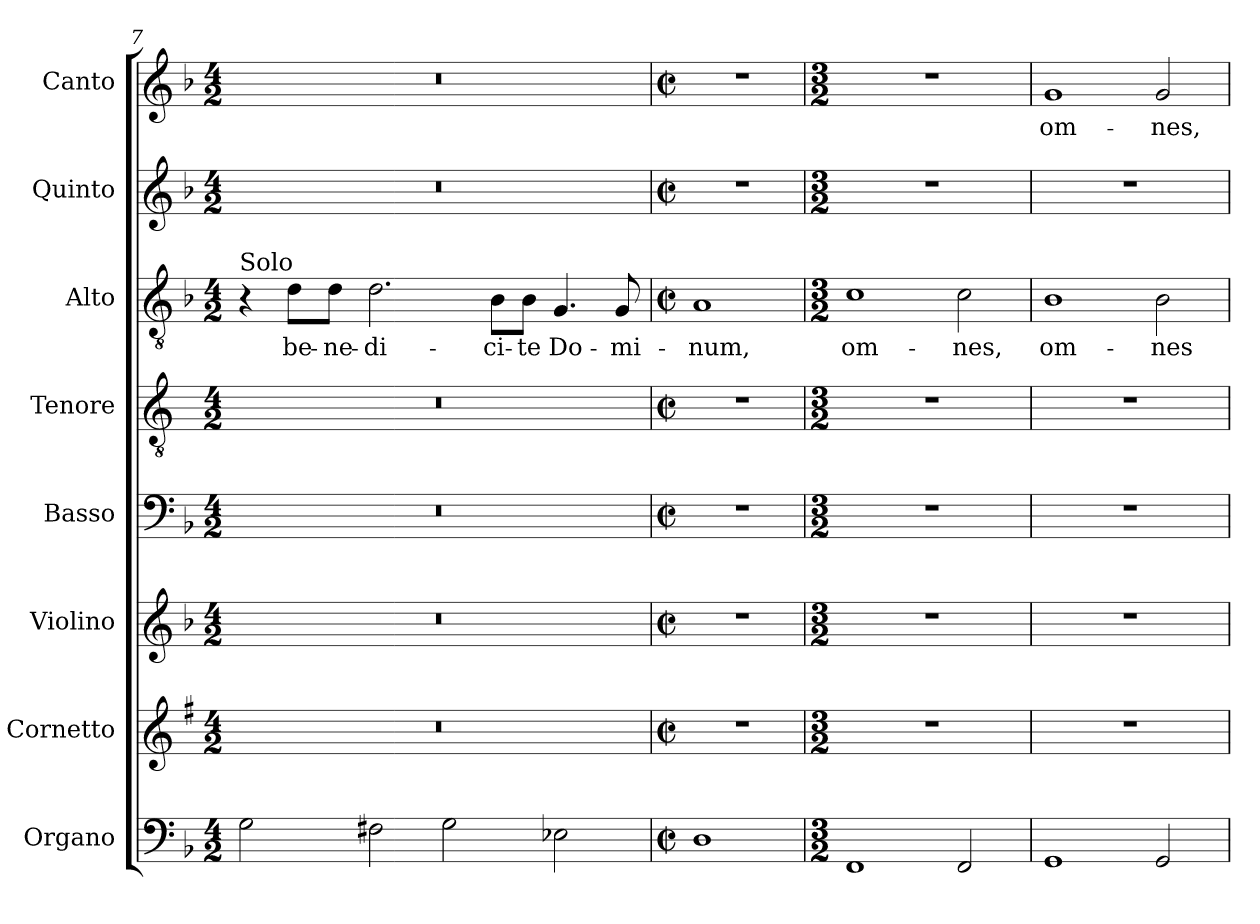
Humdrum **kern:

**kern	**kern	**kern	**kern	**kern	**kern	**text	**kern	**kern	**text
*part8	*part7	*part6	*part5	*part4	*part3	*part3	*part2	*part1	*part1
*staff8	*staff7	*staff6	*staff5	*staff4	*staff3	*staff3	*staff2	*staff1	*staff1
*I"Organo	*I"Cornetto	*I"Violino	*I"Basso	*I"Tenore	*I"Alto	*	*I"Quinto	*I"Canto	*
*I'Or	*I'Cto.	*I'Vln.	*I'B	*I'T	*I'A	*	*	*I'C	*
*clefF4	*clefG2	*clefG2	*clefF4	*clefGv2	*clefGv2	*	*clefG2	*clefG2	*
*	*ITrd1c2	*	*	*ITrd4c7	*	*	*	*	*
*k[b-]	*k[b-]	*k[b-]	*k[b-]	*k[b-]	*k[b-]	*	*k[b-]	*k[b-]	*
*F:	*F:	*F:	*F:	*F:	*F:	*	*F:	*F:	*
*M4/2	*M4/2	*M4/2	*M4/2	*M4/2	*M4/2	*	*M4/2	*M4/2	*
=7	=7	=7	=7	=7	=7	=7	=7	=7	=7
!	!	!	!	!	!LO:TX:a:t=Solo	!	!	!	!
2G\	0r	0r	0r	0r	4r	.	0r	0r	.
!	!	!	!	!	!	!LO:LY:b	!	!	!
.	.	.	.	.	8d\L	be-	.	.	.
!	!	!	!	!	!	!LO:LY:b	!	!	!
.	.	.	.	.	8d\J	-ne-	.	.	.
!	!	!	!	!	!	!LO:LY:b	!	!	!
2F#X\	.	.	.	.	2.d\	-di-	.	.	.
2G\	.	.	.	.	.	.	.	.	.
!	!	!	!	!	!	!LO:LY:b	!	!	!
.	.	.	.	.	8B-\L	-ci-	.	.	.
!	!	!	!	!	!	!LO:LY:b	!	!	!
.	.	.	.	.	8B-\J	-te	.	.	.
!	!	!	!	!	!	!LO:LY:b	!	!	!
2E-X\	.	.	.	.	4.G/	Do-	.	.	.
!	!	!	!	!	!	!LO:LY:b	!	!	!
.	.	.	.	.	8G/	-mi-	.	.	.
=8	=8	=8	=8	=8	=8	=8	=8	=8	=8
*M2/2	*M2/2	*M2/2	*M2/2	*M2/2	*M2/2	*	*M2/2	*M2/2	*
*met(c|)	*met(c|)	*met(c|)	*met(c|)	*met(c|)	*met(c|)	*	*met(c|)	*met(c|)	*
!	!	!	!	!	!	!LO:LY:b	!	!	!
1D	1r	1r	1r	1r	1A	-num,	1r	1r	.
=9	=9	=9	=9	=9	=9	=9	=9	=9	=9
*M3/2	*M3/2	*M3/2	*M3/2	*M3/2	*M3/2	*	*M3/2	*M3/2	*
!	!	!	!	!	!	!LO:LY:b	!	!	!
1FF	1.r	1.r	1.r	1.r	1c	om-	1.r	1.r	.
!	!	!	!	!	!	!LO:LY:b	!	!	!
2FF/	.	.	.	.	2c\	-nes,	.	.	.
!!LO:LB:g=z
=10	=10	=10	=10	=10	=10	=10	=10	=10	=10
!	!	!	!	!	!	!LO:LY:b	!	!	!LO:LY:b
1GG	1.r	1.r	1.r	1.r	1B-	om-	1.r	1g	om-
!	!	!	!	!	!	!LO:LY:b	!	!	!LO:LY:b
2GG/	.	.	.	.	2B-\	-nes	.	2g/	-nes,
=	=	=	=	=	=	=	=	=	=
*-	*-	*-	*-	*-	*-	*-	*-	*-	*-
